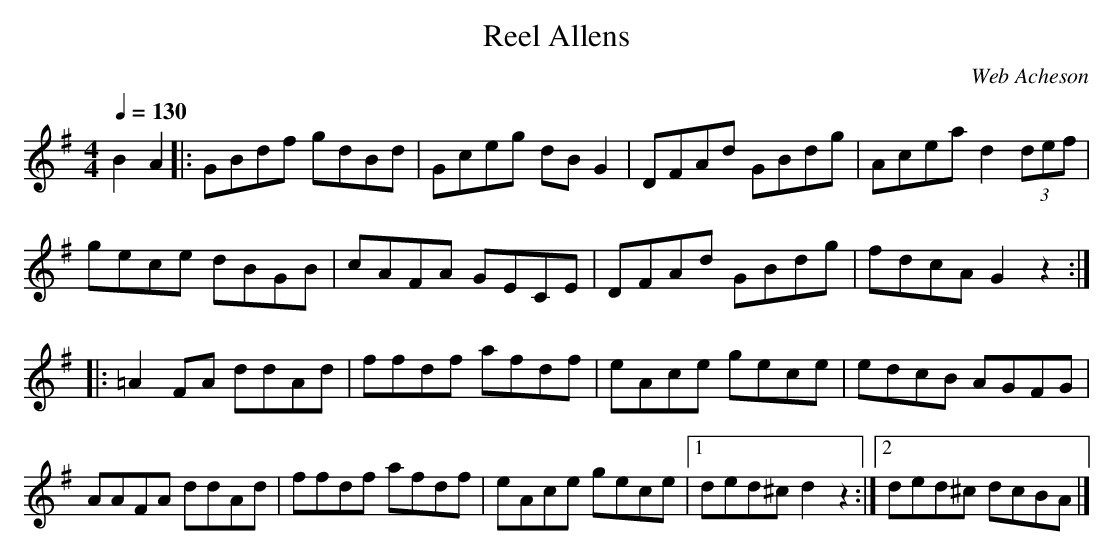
X:1
T:Reel Allens
C:Web Acheson
M:4/4
L:1/8
Q:1/4=130
K:Gmaj
B2 A2|:GBdf gdBd|Gceg dBG2|DFAd GBdg|Acea d2 (3def|
gece dBGB|cAFA GECE|DFAd GBdg|fdcA G2z2:|
|:=A2FA ddAd|ffdf afdf|eAce gece|edcB AGFG|
AAFA ddAd|ffdf afdf|eAce gece|1ded^c d2z2:|2ded^c dcBA|]
